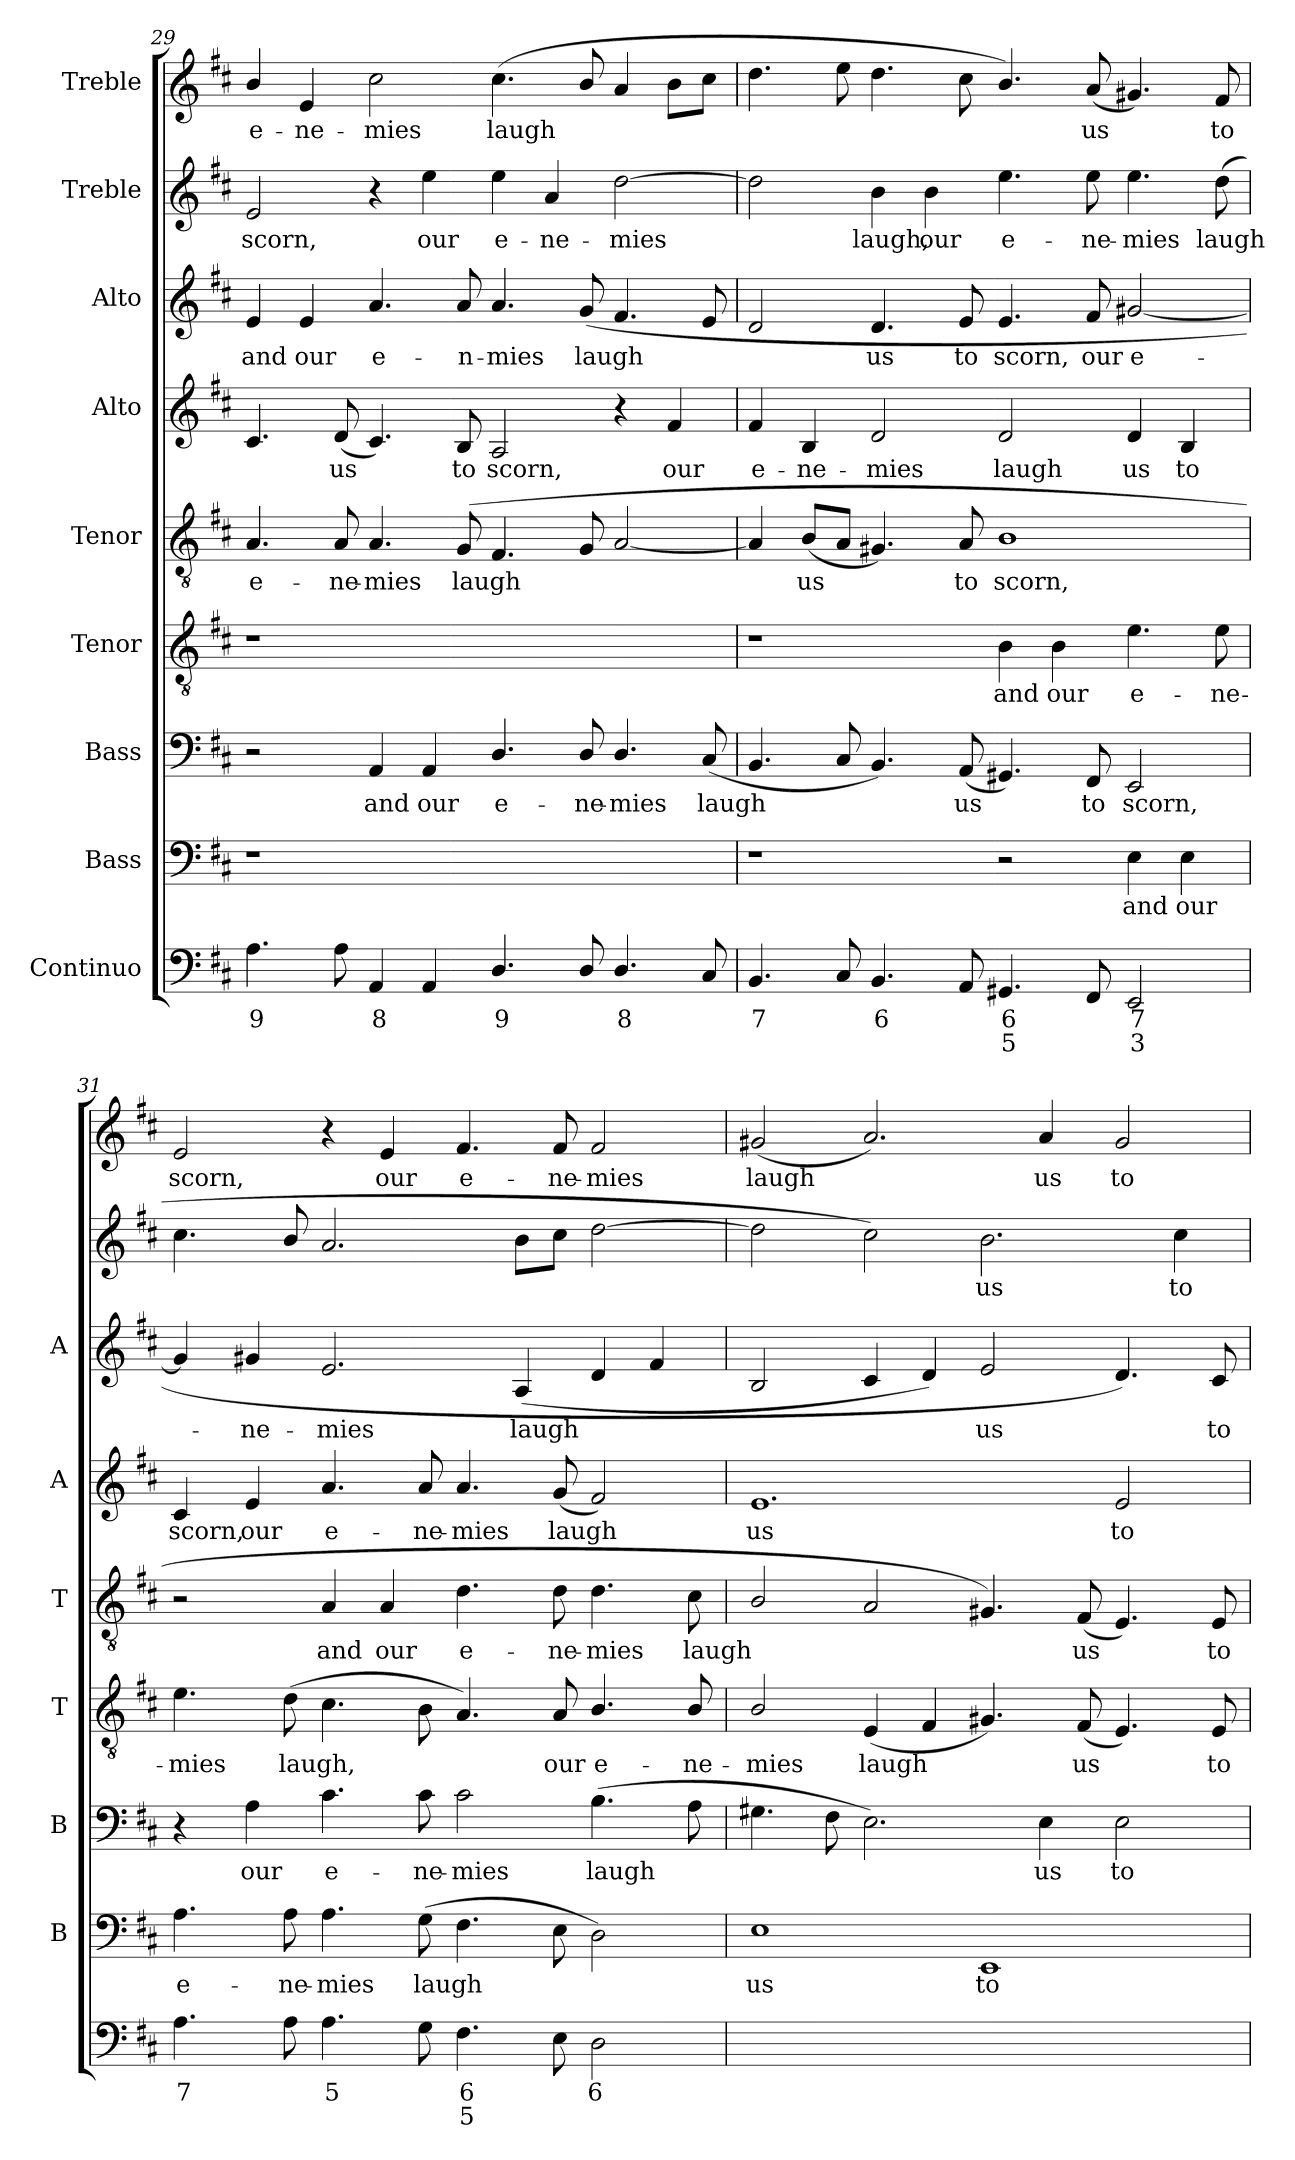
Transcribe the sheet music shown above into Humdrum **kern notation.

**kern	**text	**text	**kern	**text	**kern	**text	**kern	**text	**kern	**text	**kern	**text	**kern	**text	**kern	**text	**kern	**text
*part9	*part9	*part9	*part8	*part8	*part7	*part7	*part6	*part6	*part5	*part5	*part4	*part4	*part3	*part3	*part2	*part2	*part1	*part1
*staff9	*staff9	*staff9	*staff8	*staff8	*staff7	*staff7	*staff6	*staff6	*staff5	*staff5	*staff4	*staff4	*staff3	*staff3	*staff2	*staff2	*staff1	*staff1
*I"Continuo	*	*	*I"Bass	*	*I"Bass	*	*I"Tenor	*	*I"Tenor	*	*I"Alto	*	*I"Alto	*	*I"Treble	*	*I"Treble	*
*	*	*	*I'B	*	*I'B	*	*I'T	*	*I'T	*	*I'A	*	*I'A	*	*	*	*	*
!!LO:PB:g=z
*clefF4	*	*	*clefF4	*	*clefF4	*	*clefGv2	*	*clefGv2	*	*clefG2	*	*clefG2	*	*clefG2	*	*clefG2	*
*k[f#c#]	*	*	*k[f#c#]	*	*k[f#c#]	*	*k[f#c#]	*	*k[f#c#]	*	*k[f#c#]	*	*k[f#c#]	*	*k[f#c#]	*	*k[f#c#]	*
*D:	*	*	*D:	*	*D:	*	*D:	*	*D:	*	*D:	*	*D:	*	*D:	*	*D:	*
=29	=29	=29	=29	=29	=29	=29	=29	=29	=29	=29	=29	=29	=29	=29	=29	=29	=29	=29
!	!LO:LY:b	!	!	!	!	!	!	!	!	!LO:LY:b	!	!	!	!LO:LY:b	!	!LO:LY:b	!	!LO:LY:b
*^	*	*	*	*	*	*	*	*	*	*	*	*	*	*	*	*	*	*
4.A\	0ryy	9	.	1r	.	2r	.	1r	.	4.A/	e-	4.c#/	.	4e/	and	2e/	scorn,	4b/	e-
!	!	!	!	!	!	!	!	!	!	!	!	!	!	!	!LO:LY:b	!	!	!	!LO:LY:b
.	.	.	.	.	.	.	.	.	.	.	.	.	.	4e/	our	.	.	4e/	-ne-
!	!	!	!	!	!	!	!	!	!	!	!LO:LY:b	!	!LO:LY:b	!	!	!	!	!	!
8A\	.	.	.	.	.	.	.	.	.	8A/	-ne-	(<8d/	us	.	.	.	.	.	.
!	!	!LO:LY:b	!	!	!	!	!LO:LY:b	!	!	!	!LO:LY:b	!	!	!	!LO:LY:b	!	!	!	!LO:LY:b
4AA/	.	8	.	.	.	4AA/	and	.	.	4.A/	-mies	4.c#/)	.	4.a/	e-	4r	.	2cc#\	-mies
!	!	!	!	!	!	!	!LO:LY:b	!	!	!	!	!	!	!	!	!	!LO:LY:b	!	!
4AA/	.	.	.	.	.	4AA/	our	.	.	.	.	.	.	.	.	4ee\	our	.	.
!	!	!	!	!	!	!	!	!	!	!	!LO:LY:b	!	!LO:LY:b	!	!LO:LY:b	!	!	!	!
.	.	.	.	.	.	.	.	.	.	(<8G/	laugh	8B/	to	8a/	-n-	.	.	.	.
!	!	!LO:LY:b	!	!	!	!	!LO:LY:b	!	!	!	!	!	!LO:LY:b	!	!LO:LY:b	!	!LO:LY:b	!	!LO:LY:b
4.D/	.	9	.	1ryy	.	4.D/	e-	1ryy	.	4.F#/	.	2A/	scorn,	4.a/	-mies	4ee\	e-	(>4.cc#\	laugh
!	!	!	!	!	!	!	!	!	!	!	!	!	!	!	!	!	!LO:LY:b	!	!
.	.	.	.	.	.	.	.	.	.	.	.	.	.	.	.	4a/	-ne-	.	.
!	!	!	!	!	!	!	!LO:LY:b	!	!	!	!	!	!	!	!LO:LY:b	!	!	!	!
8D/	.	.	.	.	.	8D/	-ne-	.	.	8G/	.	.	.	(<8g/	laugh	.	.	8b/	.
!	!	!LO:LY:b	!	!	!	!	!LO:LY:b	!	!	!	!	!	!	!	!	!	!LO:LY:b	!	!
4.D/	.	8	.	.	.	4.D/	-mies	.	.	[2A/	.	4r	.	4.f#/	.	[2dd\	-mies	4a/	.
!	!	!	!	!	!	!	!	!	!	!	!	!	!LO:LY:b	!	!	!	!	!	!
.	.	.	.	.	.	.	.	.	.	.	.	4f#/	our	.	.	.	.	8b\L	.
!	!	!	!	!	!	!	!LO:LY:b	!	!	!	!	!	!	!	!	!	!	!	!
8C#/	.	.	.	.	.	(<8C#/	laugh	.	.	.	.	.	.	8e/	.	.	.	8cc#\J	.
*v	*v	*	*	*	*	*	*	*	*	*	*	*	*	*	*	*	*	*	*
!!LO:PB:g=z
=30	=30	=30	=30	=30	=30	=30	=30	=30	=30	=30	=30	=30	=30	=30	=30	=30	=30	=30
!	!LO:LY:b	!	!	!	!	!	!	!	!	!	!	!LO:LY:b	!	!	!	!	!	!
4.BB/	7	.	1r	.	4.BB/	.	1r	.	4A/]	.	4f#/	e-	2d/	.	2dd\]	.	4.dd\	.
!	!	!	!	!	!	!	!	!	!	!LO:LY:b	!	!LO:LY:b	!	!	!	!	!	!
.	.	.	.	.	.	.	.	.	(<8B/L	us	4B/	-ne-	.	.	.	.	.	.
8C#/	.	.	.	.	8C#/	.	.	.	8A/J	.	.	.	.	.	.	.	8ee\	.
!	!LO:LY:b	!	!	!	!	!	!	!	!	!	!	!LO:LY:b	!	!LO:LY:b	!	!LO:LY:b	!	!
4.BB/	6	.	.	.	4.BB/)	.	.	.	4.G#X/)	.	2d/	-mies	4.d/	us	4b\	laugh,	4.dd\	.
!	!	!	!	!	!	!	!	!	!	!	!	!	!	!	!	!LO:LY:b	!	!
.	.	.	.	.	.	.	.	.	.	.	.	.	.	.	4b\	our	.	.
!	!	!	!	!	!	!LO:LY:b	!	!	!	!LO:LY:b	!	!	!	!LO:LY:b	!	!	!	!
8AA/	.	.	.	.	(<8AA/	us	.	.	8A/	to	.	.	8e/	to	.	.	8cc#\	.
!	!LO:LY:b	!LO:LY:b	!	!	!	!	!	!LO:LY:b	!	!LO:LY:b	!	!LO:LY:b	!	!LO:LY:b	!	!LO:LY:b	!	!
4.GG#X/	6	5	2r	.	4.GG#X/)	.	4B\	and	1B	scorn,	2d/	laugh	4.e/	scorn,	4.ee\	e-	4.b/)	.
!	!	!	!	!	!	!	!	!LO:LY:b	!	!	!	!	!	!	!	!	!	!
.	.	.	.	.	.	.	4B\	our	.	.	.	.	.	.	.	.	.	.
!	!	!	!	!	!	!LO:LY:b	!	!	!	!	!	!	!	!LO:LY:b	!	!LO:LY:b	!	!LO:LY:b
8FF#/	.	.	.	.	8FF#/	to	.	.	.	.	.	.	8f#/	our	8ee\	-ne-	(<8a/	us
!	!LO:LY:b	!LO:LY:b	!	!LO:LY:b	!	!LO:LY:b	!	!LO:LY:b	!	!	!	!LO:LY:b	!	!LO:LY:b	!	!LO:LY:b	!	!
2EE/	7	3	4E\	and	2EE/	scorn,	4.e\	e-	.	.	4d/	us	[2g#X/	e-	4.ee\	-mies	4.g#X/)	.
!	!	!	!	!LO:LY:b	!	!	!	!	!	!	!	!LO:LY:b	!	!	!	!	!	!
.	.	.	4E\	our	.	.	.	.	.	.	4B/	to	.	.	.	.	.	.
!	!	!	!	!	!	!	!	!LO:LY:b	!	!	!	!	!	!	!	!LO:LY:b	!	!LO:LY:b
.	.	.	.	.	.	.	8e\	-ne-	.	.	.	.	.	.	(>8dd\	laugh	8f#/	to
=31	=31	=31	=31	=31	=31	=31	=31	=31	=31	=31	=31	=31	=31	=31	=31	=31	=31	=31
!	!LO:LY:b	!	!	!LO:LY:b	!	!	!	!LO:LY:b	!	!	!	!LO:LY:b	!	!	!	!	!	!LO:LY:b
4.A\	7	.	4.A\	e-	4r	.	4.e\	-mies	2r	.	4c#/	scorn,	4g#/]	.	4.cc#\	.	2e/	scorn,
!	!	!	!	!	!	!LO:LY:b	!	!	!	!	!	!LO:LY:b	!	!LO:LY:b	!	!	!	!
.	.	.	.	.	4A\	our	.	.	.	.	4e/	our	4g#X/	ne-	.	.	.	.
!	!	!	!	!LO:LY:b	!	!	!	!LO:LY:b	!	!	!	!	!	!	!	!	!	!
8A\	.	.	8A\	-ne-	.	.	(>8d\	laugh,	.	.	.	.	.	.	8b/	.	.	.
!	!LO:LY:b	!	!	!LO:LY:b	!	!LO:LY:b	!	!	!	!LO:LY:b	!	!LO:LY:b	!	!LO:LY:b	!	!	!	!
4.A\	5	.	4.A\	-mies	4.c#\	e-	4.c#\	.	4A/	and	4.a/	e-	2.e/	-mies	2.a/	.	4r	.
!	!	!	!	!	!	!	!	!	!	!LO:LY:b	!	!	!	!	!	!	!	!LO:LY:b
.	.	.	.	.	.	.	.	.	4A/	our	.	.	.	.	.	.	4e/	our
!	!	!	!	!LO:LY:b	!	!LO:LY:b	!	!	!	!	!	!LO:LY:b	!	!	!	!	!	!
8G\	.	.	(>8G\	laugh	8c#\	-ne-	8B\	.	.	.	8a/	-ne-	.	.	.	.	.	.
!	!LO:LY:b	!LO:LY:b	!	!	!	!LO:LY:b	!	!	!	!LO:LY:b	!	!LO:LY:b	!	!	!	!	!	!LO:LY:b
4.F#\	6	5	4.F#\	.	2c#\	-mies	4.A/)	.	4.d\	e-	4.a/	-mies	.	.	.	.	4.f#/	e-
!	!	!	!	!	!	!	!	!	!	!	!	!	!	!LO:LY:b	!	!	!	!
.	.	.	.	.	.	.	.	.	.	.	.	.	(<4A/	laugh	8b\L	.	.	.
!	!	!	!	!	!	!	!	!LO:LY:b	!	!LO:LY:b	!	!LO:LY:b	!	!	!	!	!	!LO:LY:b
8E\	.	.	8E\	.	.	.	8A/	our	8d\	-ne-	(<8g/	laugh	.	.	8cc#\J	.	8f#/	-ne-
!	!LO:LY:b	!	!	!	!	!LO:LY:b	!	!LO:LY:b	!	!LO:LY:b	!	!	!	!	!	!	!	!LO:LY:b
2D\	6	.	2D\)	.	(>4.B\	laugh	4.B/	e-	4.d\	-mies	2f#/)	.	4d/	.	[2dd\	.	2f#/	-mies
.	.	.	.	.	.	.	.	.	.	.	.	.	4f#/	.	.	.	.	.
!	!	!	!	!	!	!	!	!LO:LY:b	!	!LO:LY:b	!	!	!	!	!	!	!	!
.	.	.	.	.	8A\	.	8B/	-ne-	8c#\	laugh	.	.	.	.	.	.	.	.
=32	=32	=32	=32	=32	=32	=32	=32	=32	=32	=32	=32	=32	=32	=32	=32	=32	=32	=32
!	!LO:LY:b	!LO:LY:b	!	!LO:LY:b	!	!	!	!LO:LY:b	!	!	!	!LO:LY:b	!	!	!	!	!	!LO:LY:b
[2E\yy	7	3	1E	us	4.G#X\	.	2B/	-mies	2B/	.	1.e	us	2B/	.	2dd\]	.	(<2g#X/	laugh
.	.	.	.	.	8F#\	.	.	.	.	.	.	.	.	.	.	.	.	.
!	!LO:LY:b	!LO:LY:b	!	!	!	!	!	!LO:LY:b	!	!	!	!	!	!	!	!	!	!
2E\yy]	6	4	.	.	2.E\)	.	(<4E/	laugh	2A/	.	.	.	4c#/	.	2cc#\)	.	2.a/)	.
.	.	.	.	.	.	.	4F#/	.	.	.	.	.	4d/)	.	.	.	.	.
!	!LO:LY:b	!LO:LY:b	!	!LO:LY:b	!	!	!	!	!	!	!	!	!	!LO:LY:b	!	!LO:LY:b	!	!
[2EE/yy	5	4	1EE	to	.	.	4.G#X/)	.	4.G#X/)	.	.	.	2e/	us	2.b\	us	.	.
!	!	!	!	!	!	!LO:LY:b	!	!	!	!	!	!	!	!	!	!	!	!LO:LY:b
.	.	.	.	.	4E\	us	.	.	.	.	.	.	.	.	.	.	4a/	us
!	!	!	!	!	!	!	!	!LO:LY:b	!	!LO:LY:b	!	!	!	!	!	!	!	!
.	.	.	.	.	.	.	(<8F#/	us	(<8F#/	us	.	.	.	.	.	.	.	.
!	!	!LO:LY:b	!	!	!	!LO:LY:b	!	!	!	!	!	!LO:LY:b	!	!	!	!	!	!LO:LY:b
2EE/yy]	.	3	.	.	2E\	to	4.E/)	.	4.E/)	.	2e/	to	4.d/)	.	.	.	2g#/	to
!	!	!	!	!	!	!	!	!	!	!	!	!	!	!	!	!LO:LY:b	!	!
.	.	.	.	.	.	.	.	.	.	.	.	.	.	.	4cc#\	to	.	.
!	!	!	!	!	!	!	!	!LO:LY:b	!	!LO:LY:b	!	!	!	!LO:LY:b	!	!	!	!
.	.	.	.	.	.	.	8E/	to	8E/	to	.	.	8c#/	to	.	.	.	.
=	=	=	=	=	=	=	=	=	=	=	=	=	=	=	=	=	=	=
*-	*-	*-	*-	*-	*-	*-	*-	*-	*-	*-	*-	*-	*-	*-	*-	*-	*-	*-
